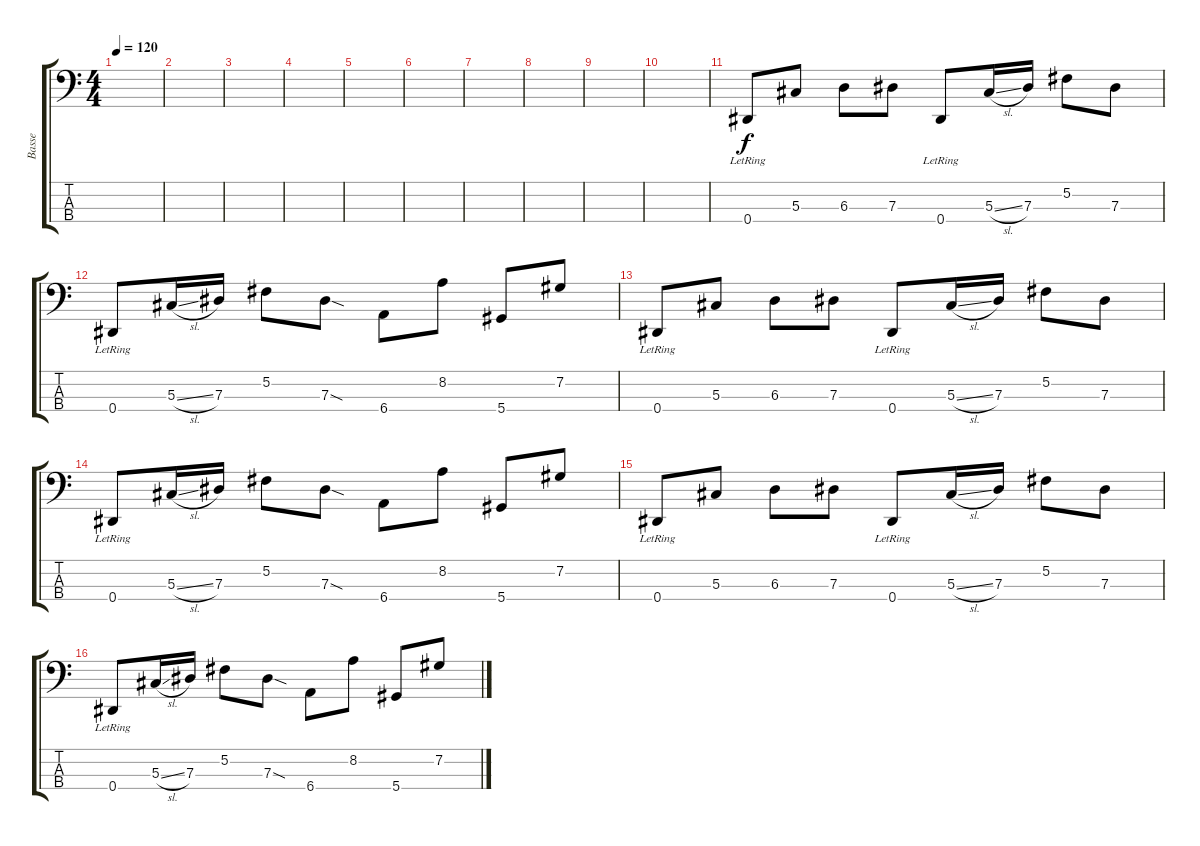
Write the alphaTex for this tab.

\track ("Basse" "Basse") {instrument electricbasspick}
\staff {score tabs}
\tuning (Gb2 Db2 Ab1 Eb1) {hide}
\ts (4 4)
\tempo 120
\clef f4
\ks c
|
|
|
|
|
|
|
|
|
|
0.4{lr}.8 5.3.8 6.3.8 7.3.8 0.4{lr}.8 5.3{sl}.16 7.3.16 5.2.8 7.3.8 |
0.4{lr}.8 5.3{sl}.16 7.3.16 5.2.8 7.3{sod}.8 6.4.8 8.2.8 5.4.8 7.2.8 |
0.4{lr}.8 5.3.8 6.3.8 7.3.8 0.4{lr}.8 5.3{sl}.16 7.3.16 5.2.8 7.3.8 |
0.4{lr}.8 5.3{sl}.16 7.3.16 5.2.8 7.3{sod}.8 6.4.8 8.2.8 5.4.8 7.2.8 |
0.4{lr}.8 5.3.8 6.3.8 7.3.8 0.4{lr}.8 5.3{sl}.16 7.3.16 5.2.8 7.3.8 |
0.4{lr}.8 5.3{sl}.16 7.3.16 5.2.8 7.3{sod}.8 6.4.8 8.2.8 5.4.8 7.2.8
